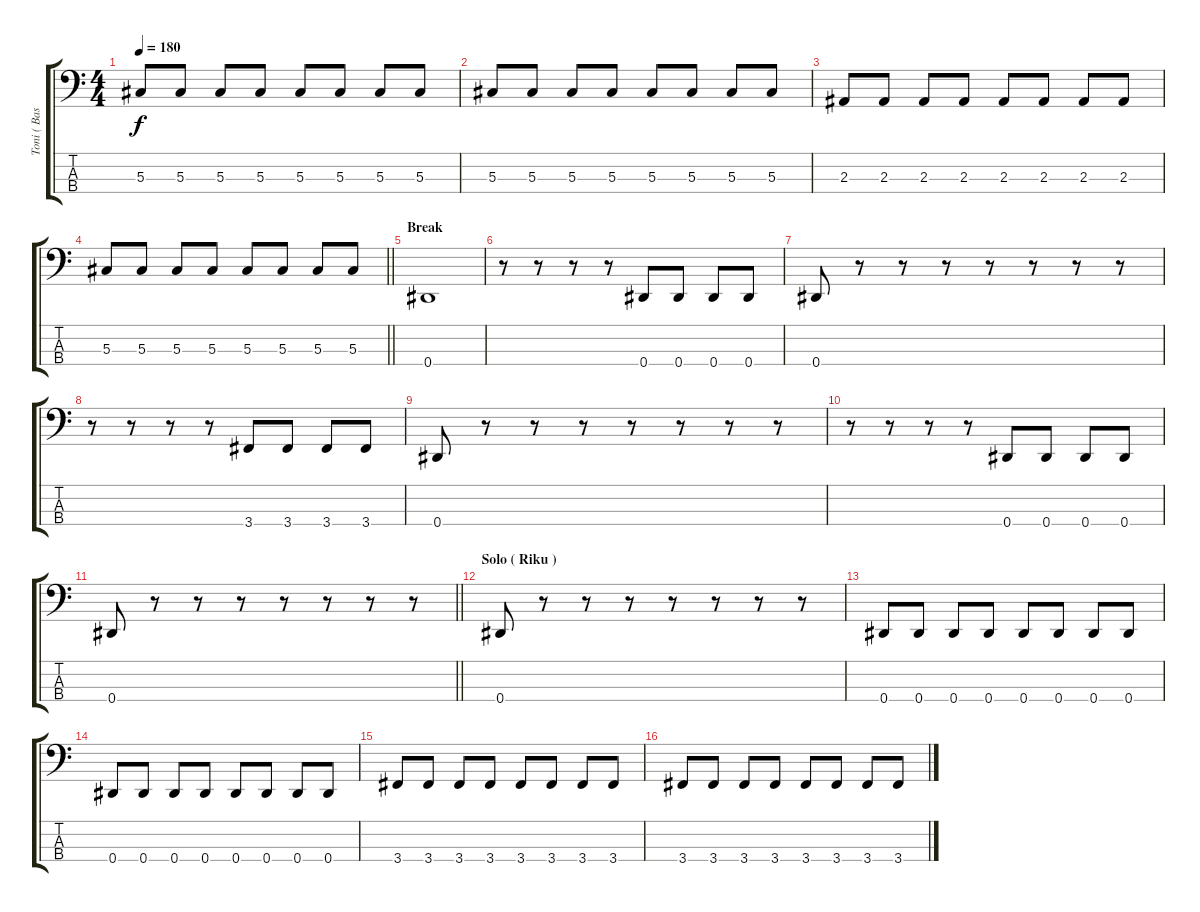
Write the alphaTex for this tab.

\track ("Toni ( Bass )" "Toni ( Bas") {instrument electricbasspick}
\staff {score tabs}
\tuning (Gb2 Db2 Ab1 Eb1) {hide}
\ts (4 4)
\tempo 180
\clef f4
\ks c
5.3.8{dy f} 5.3.8 5.3.8 5.3.8 5.3.8 5.3.8 5.3.8 5.3.8 |
5.3.8 5.3.8 5.3.8 5.3.8 5.3.8 5.3.8 5.3.8 5.3.8 |
2.3.8 2.3.8 2.3.8 2.3.8 2.3.8 2.3.8 2.3.8 2.3.8 |
\barLineRight lightlight
5.3.8 5.3.8 5.3.8 5.3.8 5.3.8 5.3.8 5.3.8 5.3.8 |
\section ("" "Break")
0.4.1 |
r.8 r.8 r.8 r.8 0.4.8 0.4.8 0.4.8 0.4.8 |
0.4.8 r.8 r.8 r.8 r.8 r.8 r.8 r.8 |
r.8 r.8 r.8 r.8 3.4.8 3.4.8 3.4.8 3.4.8 |
0.4.8 r.8 r.8 r.8 r.8 r.8 r.8 r.8 |
r.8 r.8 r.8 r.8 0.4.8 0.4.8 0.4.8 0.4.8 |
\barLineRight lightlight
0.4.8 r.8 r.8 r.8 r.8 r.8 r.8 r.8 |
\section ("" "Solo ( Riku )")
0.4.8 r.8 r.8 r.8 r.8 r.8 r.8 r.8 |
0.4.8 0.4.8 0.4.8 0.4.8 0.4.8 0.4.8 0.4.8 0.4.8 |
0.4.8 0.4.8 0.4.8 0.4.8 0.4.8 0.4.8 0.4.8 0.4.8 |
3.4.8 3.4.8 3.4.8 3.4.8 3.4.8 3.4.8 3.4.8 3.4.8 |
3.4.8 3.4.8 3.4.8 3.4.8 3.4.8 3.4.8 3.4.8 3.4.8
